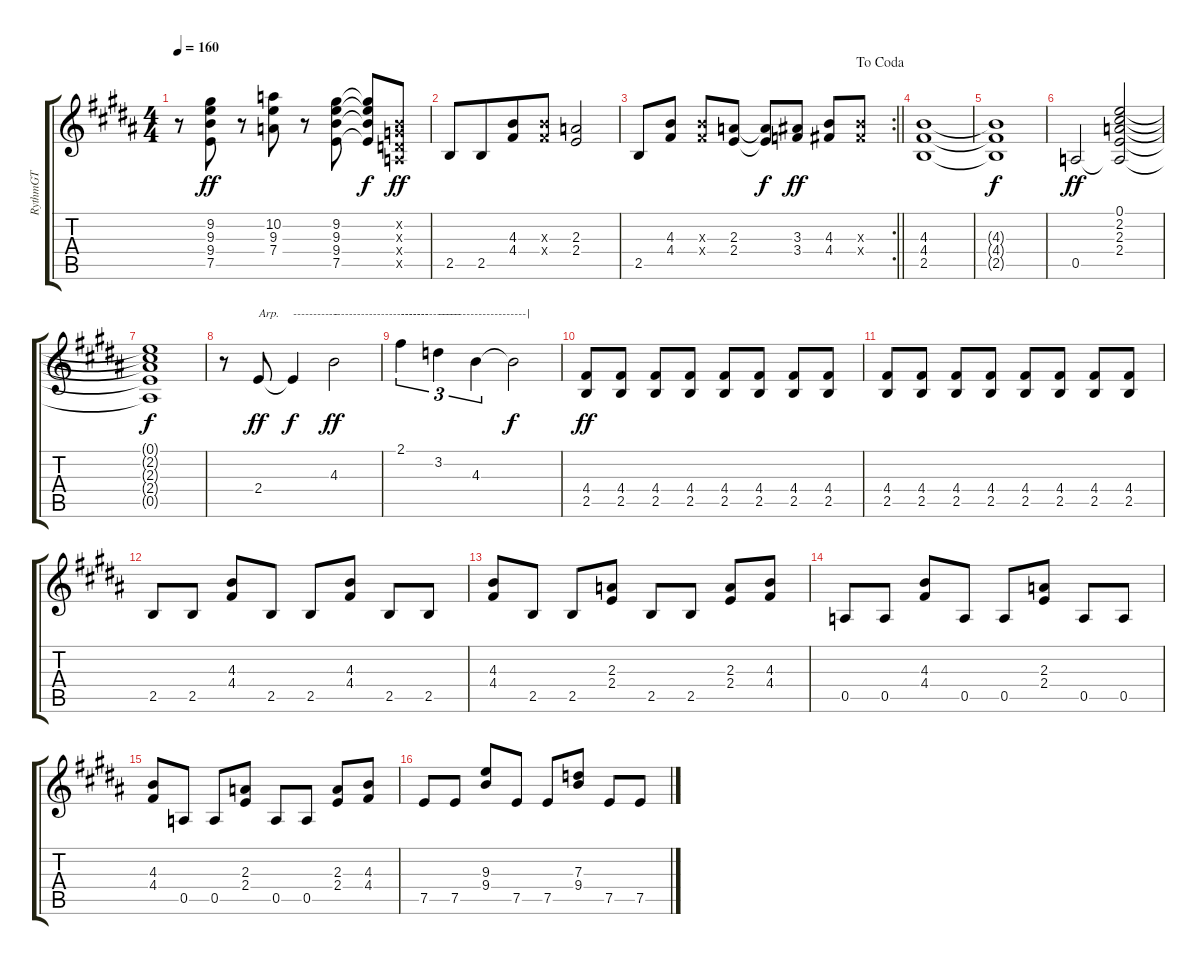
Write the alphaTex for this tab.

\track ("RythmGT" "RythmGT") {instrument distortionguitar}
\staff {score tabs}
\tuning (E4 B3 G3 D3 A2 E2) {hide}
\ts (4 4)
\tempo 160
\clef g2
\ks b
r.8{dy ff} (9.2 9.3 9.4 7.5).8 r.8 (10.2 9.3 7.4).8 r.8 (9.2 9.3 9.4 7.5).8 (9.2{t} 9.3{t} 9.4{t} 7.5{t}).8{dy f} (0.2{x} 0.3{x} 0.4{x} 0.5{x}).8{dy ff} |
2.5.8 2.5.8{beam merge} (4.3 4.4).8 (4.3{x} 4.4{x}).8 (2.3 2.4).2 |
\rc 2
\jump dacoda
\barLineRight lightlight
2.5.8 (4.3 4.4).8 (4.3{x} 4.4{x}).8 (2.3 2.4).8 (2.3{t} 2.4{t}).8{dy f} (3.3 3.4).8{dy ff} (4.3 4.4).8 (4.3{x} 4.4{x}).8 |
(4.3 4.4 2.5).1{volume 10} |
(4.3{t} 4.4{t} 2.5{t}).1{dy f} |
0.5.2{dy ff} (0.1 2.2 2.3 2.4 0.5{t}).2 |
(0.1{t} 2.2{t} 2.3{t} 2.4{t} 0.5{t}).1{dy f} |
r.8 2.4.8{txt "Arp." dy ff} 2.4{t}.4{txt "----------------------------------" dy f} 4.3.2{txt "-" dy ff} |
2.1.4{tu (3 2) txt "---------------"} 3.2.4{tu (3 2) txt "----------------------|"} 4.3.4{tu (3 2)} 4.3{t}.2{dy f} |
(4.4 2.5).8{dy ff volume 13} (4.4 2.5).8 (4.4 2.5).8 (4.4 2.5).8 (4.4 2.5).8 (4.4 2.5).8 (4.4 2.5).8 (4.4 2.5).8 |
(4.4 2.5).8 (4.4 2.5).8 (4.4 2.5).8 (4.4 2.5).8 (4.4 2.5).8 (4.4 2.5).8 (4.4 2.5).8 (4.4 2.5).8 |
2.5.8 2.5.8 (4.3 4.4).8 2.5.8 2.5.8 (4.3 4.4).8 2.5.8 2.5.8 |
(4.3 4.4).8 2.5.8 2.5.8 (2.3 2.4).8 2.5.8 2.5.8 (2.3 2.4).8 (4.3 4.4).8 |
0.5.8 0.5.8 (4.3 4.4).8 0.5.8 0.5.8 (2.3 2.4).8 0.5.8 0.5.8 |
(4.3 4.4).8 0.5.8 0.5.8 (2.3 2.4).8 0.5.8 0.5.8 (2.3 2.4).8 (4.3 4.4).8 |
7.5.8 7.5.8 (9.3 9.4).8 7.5.8 7.5.8 (7.3 9.4).8 7.5.8 7.5.8
